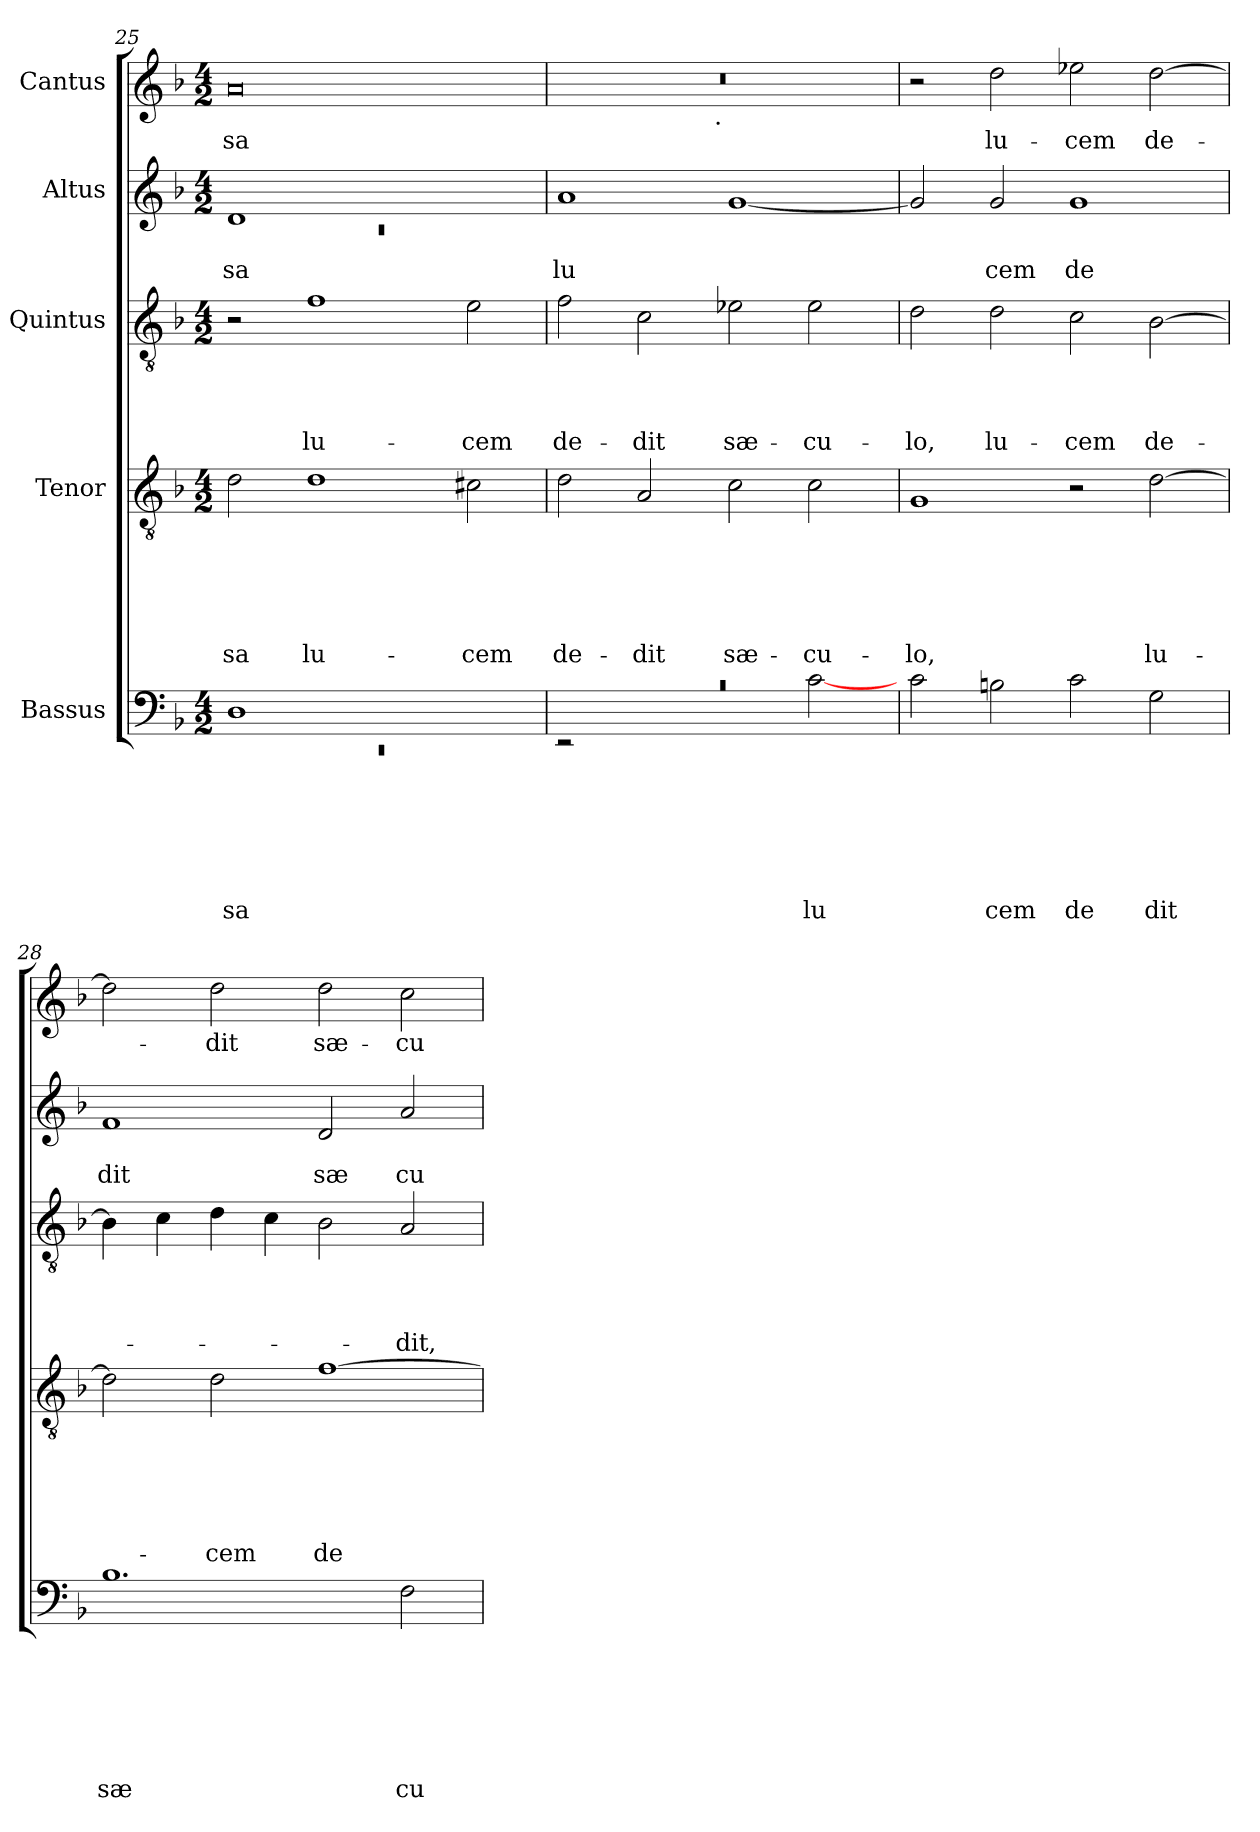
**kern	**text	**text	**text	**text	**text	**text	**text	**kern	**text	**text	**text	**text	**text	**text	**kern	**text	**text	**text	**text	**kern	**text	**text	**kern	**text
*part5	*part5	*part5	*part5	*part5	*part5	*part5	*part5	*part4	*part4	*part4	*part4	*part4	*part4	*part4	*part3	*part3	*part3	*part3	*part3	*part2	*part2	*part2	*part1	*part1
*staff5	*staff5	*staff5	*staff5	*staff5	*staff5	*staff5	*staff5	*staff4	*staff4	*staff4	*staff4	*staff4	*staff4	*staff4	*staff3	*staff3	*staff3	*staff3	*staff3	*staff2	*staff2	*staff2	*staff1	*staff1
*I"Bassus	*	*	*	*	*	*	*	*I"Tenor	*	*	*	*	*	*	*I"Quintus	*	*	*	*	*I"Altus	*	*	*I"Cantus	*
*clefF4	*	*	*	*	*	*	*	*clefGv2	*	*	*	*	*	*	*clefGv2	*	*	*	*	*clefG2	*	*	*clefG2	*
*k[b-]	*	*	*	*	*	*	*	*k[b-]	*	*	*	*	*	*	*k[b-]	*	*	*	*	*k[b-]	*	*	*k[b-]	*
*F:	*	*	*	*	*	*	*	*F:	*	*	*	*	*	*	*F:	*	*	*	*	*F:	*	*	*F:	*
*M4/2	*	*	*	*	*	*	*	*M4/2	*	*	*	*	*	*	*M4/2	*	*	*	*	*M4/2	*	*	*M4/2	*
=25	=25	=25	=25	=25	=25	=25	=25	=25	=25	=25	=25	=25	=25	=25	=25	=25	=25	=25	=25	=25	=25	=25	=25	=25
*^	*	*	*	*	*	*	*	*	*	*	*	*	*	*	*	*	*	*	*	*^	*	*	*	*
!	!LO:N:vis=1	!	!	!	!	!	!	!LO:LY:b	!	!	!	!	!	!	!LO:LY:b	!	!	!	!	!	!	!LO:N:vis=1	!	!LO:LY:b	!	!LO:LY:b
1D	0rEE	.	.	.	.	.	.	sa	2d\	.	.	.	.	.	-sa	2r	.	.	.	.	1d	0rc	.	sa	0a	-sa
!	!	!	!	!	!	!	!	!	!	!	!	!	!	!	!LO:LY:b	!	!	!	!	!LO:LY:b	!	!	!	!	!	!
.	.	.	.	.	.	.	.	.	1d	.	.	.	.	.	lu-	1f	.	.	.	lu-	.	.	.	.	.	.
1ryy	.	.	.	.	.	.	.	.	.	.	.	.	.	.	.	.	.	.	.	.	1ryy	.	.	.	.	.
!	!	!	!	!	!	!	!	!	!	!	!	!	!	!	!LO:LY:b	!	!	!	!	!LO:LY:b	!	!	!	!	!	!
.	.	.	.	.	.	.	.	.	2c#X\	.	.	.	.	.	-cem	2e\	.	.	.	-cem	.	.	.	.	.	.
*	*	*	*	*	*	*	*	*	*	*	*	*	*	*	*	*	*	*	*	*	*v	*v	*	*	*	*
=26	=26	=26	=26	=26	=26	=26	=26	=26	=26	=26	=26	=26	=26	=26	=26	=26	=26	=26	=26	=26	=26	=26	=26	=26	=26
!LO:N:vis=1	!	!	!	!	!	!	!	!	!	!	!	!	!	!	!LO:LY:b	!	!	!	!	!LO:LY:b	!	!	!LO:LY:b	!	!
*	*	*	*	*	*	*	*	*	*	*	*	*	*	*	*	*	*	*	*	*	*	*	*	*^	*
0rc	2rEE	.	.	.	.	.	.	.	2d\	.	.	.	.	.	de-	2f\	.	.	.	de-	1a	.	lu	0r	2ryy	.
!	!	!	!	!	!	!	!	!	!	!	!	!	!	!	!LO:LY:b	!	!	!	!	!LO:LY:b	!	!	!	!	!	!
.	1ryy	.	.	.	.	.	.	.	2A/	.	.	.	.	.	-dit	2c\	.	.	.	-dit	.	.	.	.	4...ryy	.
!	!	!	!	!	!	!	!	!	!	!	!	!	!	!	!	!	!	!	!	!	!	!	!	!	!LO:TX:b:t=.	!
.	.	.	.	.	.	.	.	.	.	.	.	.	.	.	.	.	.	.	.	.	.	.	.	.	1ryy	.
!	!	!	!	!	!	!	!	!	!	!	!	!	!	!	!LO:LY:b	!	!	!	!	!LO:LY:b	!	!	!	!	!	!
.	.	.	.	.	.	.	.	.	2c\	.	.	.	.	.	sæ-	2e-X\	.	.	.	sæ-	[<1g	.	.	.	.	.
!	!	!	!	!	!	!	!	!LO:LY:b	!	!	!	!	!	!	!LO:LY:b	!	!	!	!	!LO:LY:b	!	!	!	!	!	!
.	[>2c\	.	.	.	.	.	.	lu	2c\	.	.	.	.	.	-cu-	2e-\	.	.	.	-cu-	.	.	.	.	.	.
.	.	.	.	.	.	.	.	.	.	.	.	.	.	.	.	.	.	.	.	.	.	.	.	.	32ryy	.
=27	=27	=27	=27	=27	=27	=27	=27	=27	=27	=27	=27	=27	=27	=27	=27	=27	=27	=27	=27	=27	=27	=27	=27	=27	=27	=27
!	!	!	!	!	!	!	!	!	!	!	!	!	!	!	!LO:LY:b	!	!	!	!	!LO:LY:b	!	!	!	!	!	!
*v	*v	*	*	*	*	*	*	*	*	*	*	*	*	*	*	*	*	*	*	*	*	*	*	*v	*v	*
2c\	.	.	.	.	.	.	.	1G	.	.	.	.	.	-lo,	2d\	.	.	.	-lo,	2g/]	.	.	2r	.
!	!	!	!	!	!	!	!LO:LY:b	!	!	!	!	!	!	!	!	!	!	!	!LO:LY:b	!	!	!LO:LY:b	!	!LO:LY:b
2Bn\	.	.	.	.	.	.	cem	.	.	.	.	.	.	.	2d\	.	.	.	lu-	2g/	.	cem	2dd\	lu-
!	!	!	!	!	!	!	!LO:LY:b	!	!	!	!	!	!	!	!	!	!	!	!LO:LY:b	!	!	!LO:LY:b	!	!LO:LY:b
2c\	.	.	.	.	.	.	de	2r	.	.	.	.	.	.	2c\	.	.	.	-cem	1g	.	de	2ee-X\	-cem
!	!	!	!	!	!	!	!LO:LY:b	!	!	!	!	!	!	!LO:LY:b	!	!	!	!	!LO:LY:b	!	!	!	!	!LO:LY:b
2G\	.	.	.	.	.	.	dit	[>2d\	.	.	.	.	.	lu-	[>2B-\	.	.	.	de-	.	.	.	[>2dd\	de-
=28	=28	=28	=28	=28	=28	=28	=28	=28	=28	=28	=28	=28	=28	=28	=28	=28	=28	=28	=28	=28	=28	=28	=28	=28
!	!	!	!	!	!	!	!LO:LY:b	!	!	!	!	!	!	!	!	!	!	!	!	!	!	!LO:LY:b	!	!
1.B-	.	.	.	.	.	.	sæ	2d\]	.	.	.	.	.	.	4B-\]	.	.	.	.	1f	.	dit	2dd\]	.
.	.	.	.	.	.	.	.	.	.	.	.	.	.	.	4c\	.	.	.	.	.	.	.	.	.
!	!	!	!	!	!	!	!	!	!	!	!	!	!	!LO:LY:b	!	!	!	!	!	!	!	!	!	!LO:LY:b
.	.	.	.	.	.	.	.	2d\	.	.	.	.	.	-cem	4d\	.	.	.	.	.	.	.	2dd\	-dit
.	.	.	.	.	.	.	.	.	.	.	.	.	.	.	4c\	.	.	.	.	.	.	.	.	.
!	!	!	!	!	!	!	!	!	!	!	!	!	!	!LO:LY:b	!	!	!	!	!	!	!	!LO:LY:b	!	!LO:LY:b
.	.	.	.	.	.	.	.	[>1f	.	.	.	.	.	de-	2B-\	.	.	.	.	2d/	.	sæ	2dd\	sæ-
!	!	!	!	!	!	!	!LO:LY:b	!	!	!	!	!	!	!	!	!	!	!	!LO:LY:b	!	!	!LO:LY:b	!	!LO:LY:b
2F\	.	.	.	.	.	.	cu	.	.	.	.	.	.	.	2A/	.	.	.	-dit,	2a/	.	cu	2cc\	-cu-
=	=	=	=	=	=	=	=	=	=	=	=	=	=	=	=	=	=	=	=	=	=	=	=	=
*-	*-	*-	*-	*-	*-	*-	*-	*-	*-	*-	*-	*-	*-	*-	*-	*-	*-	*-	*-	*-	*-	*-	*-	*-
